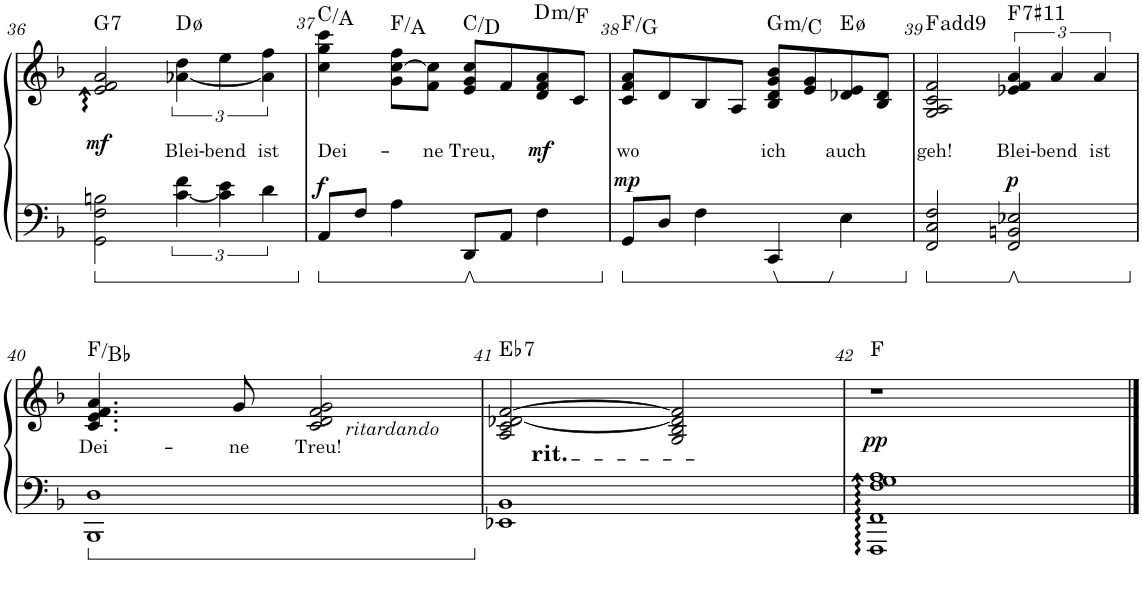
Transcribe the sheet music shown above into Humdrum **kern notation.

**kern	**kern	**text	**dynam	**harte
*part1	*part1	*part1	*part1	*part1
*staff2	*staff1	*staff1	*staff1/2	*
*I"Piano	*	*	*	*
*I'Pno.	*	*	*	*
!!LO:PB:g=z
*clefF4	*clefG2	*	*	*
*k[b-]	*k[b-]	*	*	*
*M4/4	*M4/4	*	*	*
=36	=36	=36	=36	=36
!	!	!	!LO:DY:b	!LO:H:kt=7
2GG\ 2F\ 2Bn\	2e/ 2f/ 2a/	.	mf	G:7
!	!	!LO:LY:b	!	!
[6c\ 6f\	[6a-X\ 6dd\	Blei-	.	D:hdim7
!	!	!LO:LY:b	!	!
6c\] 6e\	6ee\	-bend	.	.
!	!	!LO:LY:b	!	!
6d\	6a-\] 6ff\	ist	.	.
=37	=37	=37	=37	=37
!	!	!LO:LY:b	!LO:DY:b	!
8AA/L	4cc\ 4gg\ 4ccc\	Dei-	f	C:maj/6
8F/J	.	.	.	.
4A\	8g\ [8cc\ 8ff\L	.	.	F:maj/3
!	!	!LO:LY:b	!	!
.	8f\ 8cc\]J	-ne	.	.
!	!	!LO:LY:b	!	!
8DD/L	8e/ 8g/ 8cc/L	Treu,	.	C:maj/2
8AA/J	8f/	.	.	.
!	!	!	!LO:DY:b	!LO:H:kt=m
4F\	8d/ 8f/ 8a/	.	mf	D:min/b3
.	8c/J	.	.	.
=38	=38	=38	=38	=38
!	!	!LO:LY:b	!LO:DY:b	!
8GG/L	8c/ 8f/ 8a/L	wo	mp	F:maj/2
8D/J	8d/	.	.	.
4F\	8B-/	.	.	.
.	8A/J	.	.	.
!	!	!LO:LY:b	!	!LO:H:kt=m
4CC/	8B-/ 8d/ 8g/ 8b-/L	-ich	.	G:min/4
.	8e/ 8g/	.	.	.
!	!	!LO:LY:b	!	!
4E\	8d-X/ 8e/	auch	.	E:hdim7
.	8B-/ 8d-/J	.	.	.
=39	=39	=39	=39	=39
!	!	!LO:LY:b	!	!
2FF/ 2C/ 2F/	2G/ 2A/ 2c/ 2f/	geh!	.	F:maj(9)
!	!	!LO:LY:b	!LO:DY:b	!LO:H:kt=7
2FF/ 2BBn/ 2E-X/	6e-X/ 6f/ 6a/	Blei-	p	F:7(#11)
!	!	!LO:LY:b	!	!
.	6a/	-bend	.	.
!	!	!LO:LY:b	!	!
.	6a/	ist	.	.
!!LO:LB:g=z
=40	=40	=40	=40	=40
!	!	!LO:LY:b	!	!
1BBB- 1D	4.c/ 4.e/ 4.f/ 4.a/	Dei-	.	F:maj/4
!	!	!LO:LY:b	!	!
.	8g/	-ne	.	.
!	!	!LO:LY:b	!	!
.	2c/ 2d/ 2f/ 2g/	Treu!	.	.
=41	=41	=41	=41	=41
!	!LO:TX:b:i:t=ritardando	!	!	!
!	!LO:TX:b:t=rit.	!	!	!LO:H:kt=7
1EE-X 1BB-	2A/ 2c/ [2d-X/ [2f/	.	.	Eb:7
.	2G/ 2B-/ 2d-/] 2f/]	.	.	.
=42	=42	=42	=42	=42
!	!	!	!LO:DY:a=2	!
1FFF 1FF 1F 1G 1A	1r	.	pp	F:maj
==	==	==	==	==
*-	*-	*-	*-	*-
